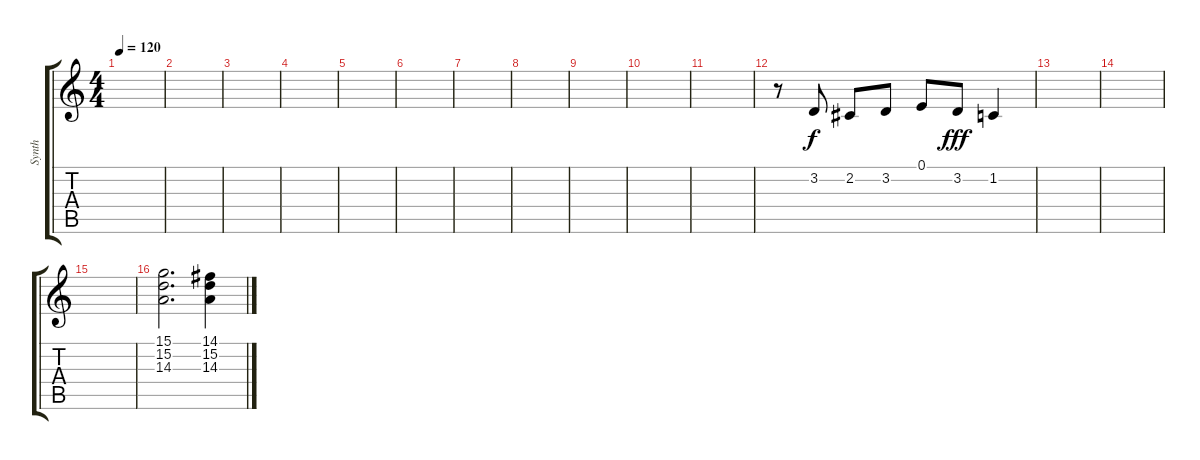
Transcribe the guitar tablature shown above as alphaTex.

\track ("Synth" "Synth") {instrument stringensemble1}
\staff {score tabs}
\tuning (E4 B3 G3 D3 A2 E2) {hide}
\ts (4 4)
\tempo 120
\clef g2
\ks c
|
|
|
|
|
|
|
|
|
|
|
r.8{instrument electricpiano2} 3.2.8 2.2.8 3.2.8 0.1.8 3.2.8{dy fff} 1.2.4 |
|
|
|
(15.1 15.2 14.3).2{d instrument stringensemble1} (14.1 15.2 14.3).4
